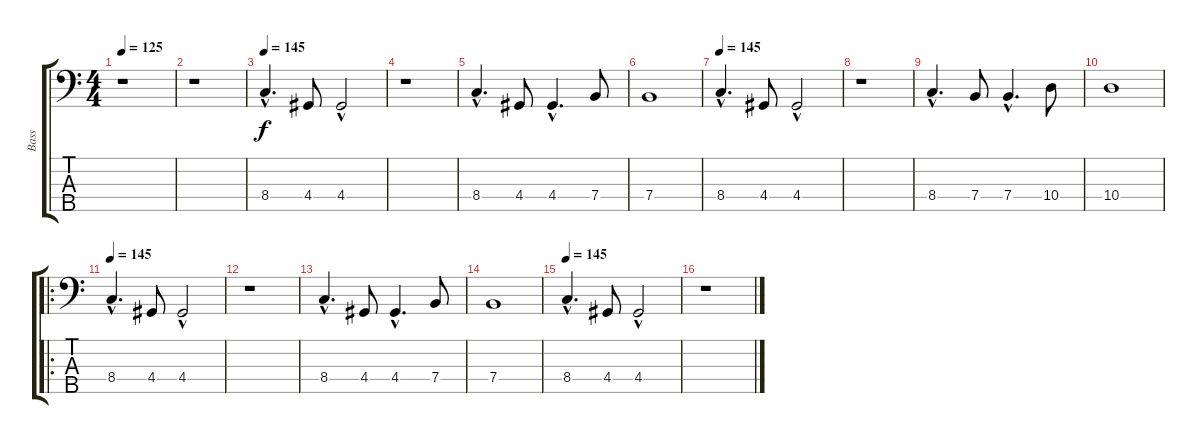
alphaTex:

\track ("Bass" "Bass") {instrument electricbasspick}
\staff {score tabs}
\tuning (G2 D2 A1 E1 B0) {hide}
\ts (4 4)
\tempo 125
\clef f4
\ks c
r.1{dy f} |
r.1 |
\tempo 148
\tempo 145
8.4{hac}.4{d} 4.4.8 4.4{hac}.2 |
r.1 |
8.4{hac}.4{d} 4.4.8 4.4{hac}.4{d} 7.4.8 |
7.4.1 |
\tempo 145
8.4{hac}.4{d} 4.4.8 4.4{hac}.2 |
r.1 |
8.4{hac}.4{d} 7.4.8 7.4{hac}.4{d} 10.4.8 |
10.4.1 |
\ro
\tempo 145
8.4{hac}.4{d} 4.4.8 4.4{hac}.2 |
r.1 |
8.4{hac}.4{d} 4.4.8 4.4{hac}.4{d} 7.4.8 |
7.4.1 |
\tempo 145
8.4{hac}.4{d} 4.4.8 4.4{hac}.2 |
r.1
